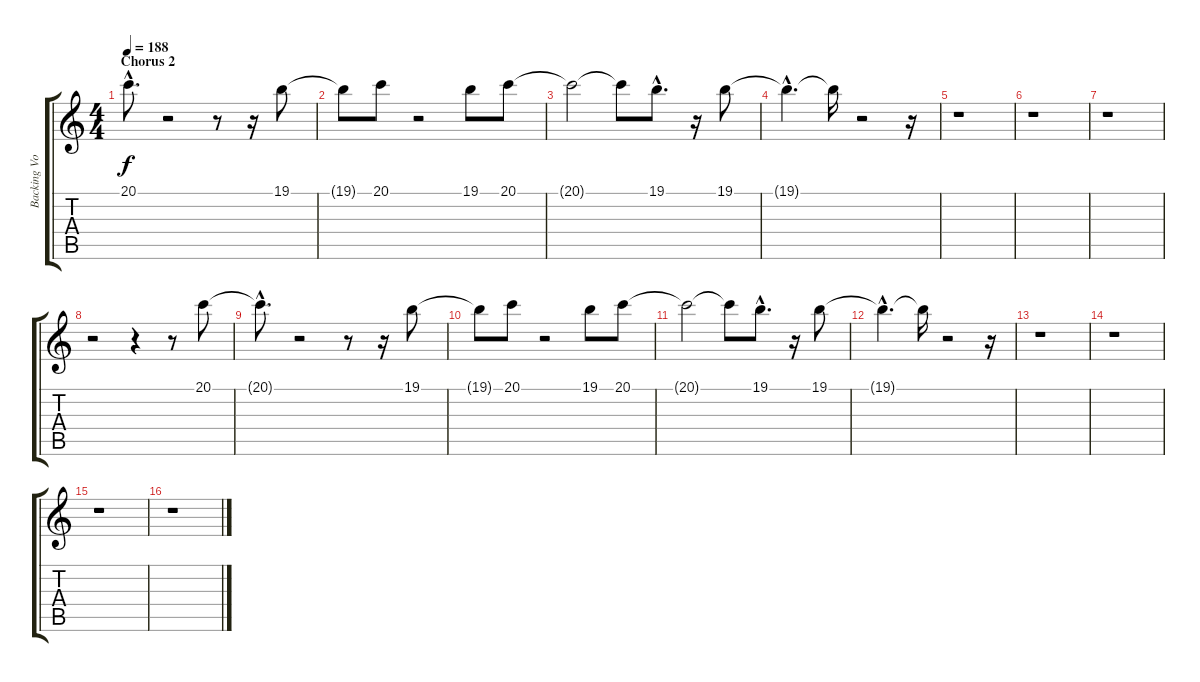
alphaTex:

\track ("Backing Vocal" "Backing Vo") {instrument choiraahs}
\staff {score tabs}
\tuning (E4 B3 G3 D3 A2 E2) {hide}
\ts (4 4)
\section ("" "Chorus 2")
\tempo 188
\clef g2
\ks c
20.1{hac t}.8{d dy f} r.2 r.8 r.16 19.1.8 |
19.1{t}.8 20.1.8 r.2 19.1.8 20.1.8 |
20.1{t}.2 20.1{t}.8 19.1{hac}.8{d} r.16 19.1.8 |
19.1{hac t}.4{d} 19.1{t}.16 r.2 r.16 |
r.1 |
r.1 |
r.1 |
r.2 r.4 r.8 20.1.8 |
20.1{hac t}.8{d} r.2 r.8 r.16 19.1.8 |
19.1{t}.8 20.1.8 r.2 19.1.8 20.1.8 |
20.1{t}.2 20.1{t}.8 19.1{hac}.8{d} r.16 19.1.8 |
19.1{hac t}.4{d} 19.1{t}.16 r.2 r.16 |
r.1 |
r.1 |
r.1 |
r.1
